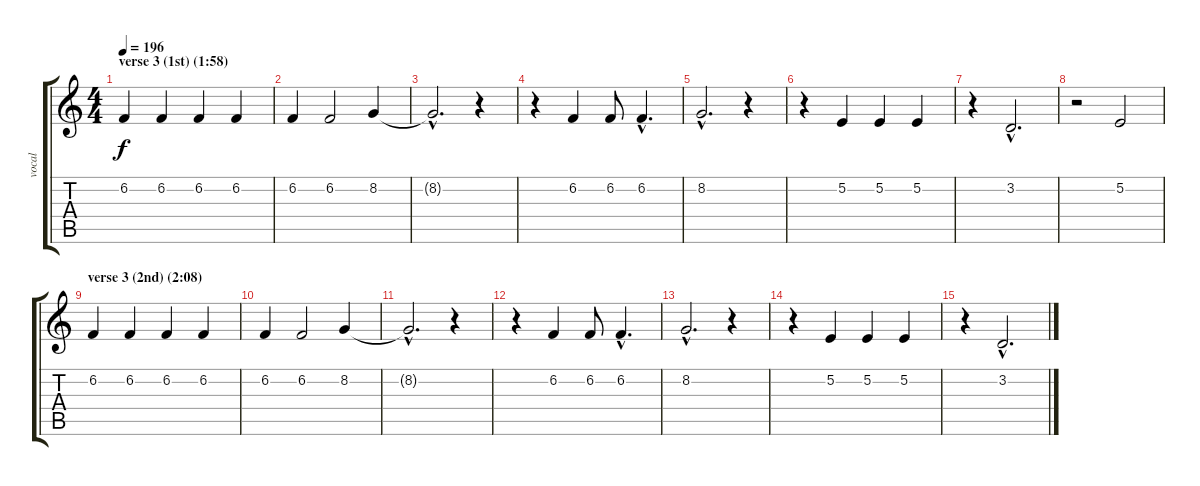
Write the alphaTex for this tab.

\track ("vocal" "vocal") {instrument stringensemble1}
\staff {score tabs}
\tuning (E4 B3 G3 D3 A2 E2) {hide}
\ts (4 4)
\section ("" "verse 3 (1st) (1:58)")
\tempo 196
\clef g2
\ks c
6.2.4{dy f} 6.2.4 6.2.4 6.2.4 |
6.2.4 6.2.2 8.2.4 |
8.2{hac t}.2{d} r.4 |
r.4 6.2.4 6.2.8 6.2{hac}.4{d} |
8.2{hac}.2{d} r.4 |
r.4 5.2.4 5.2.4 5.2.4 |
r.4 3.2{hac}.2{d} |
r.2 5.2.2 |
\section ("" "verse 3 (2nd) (2:08)")
6.2.4 6.2.4 6.2.4 6.2.4 |
6.2.4 6.2.2 8.2.4 |
8.2{hac t}.2{d} r.4 |
r.4 6.2.4 6.2.8 6.2{hac}.4{d} |
8.2{hac}.2{d} r.4 |
r.4 5.2.4 5.2.4 5.2.4 |
r.4 3.2{hac}.2{d}
